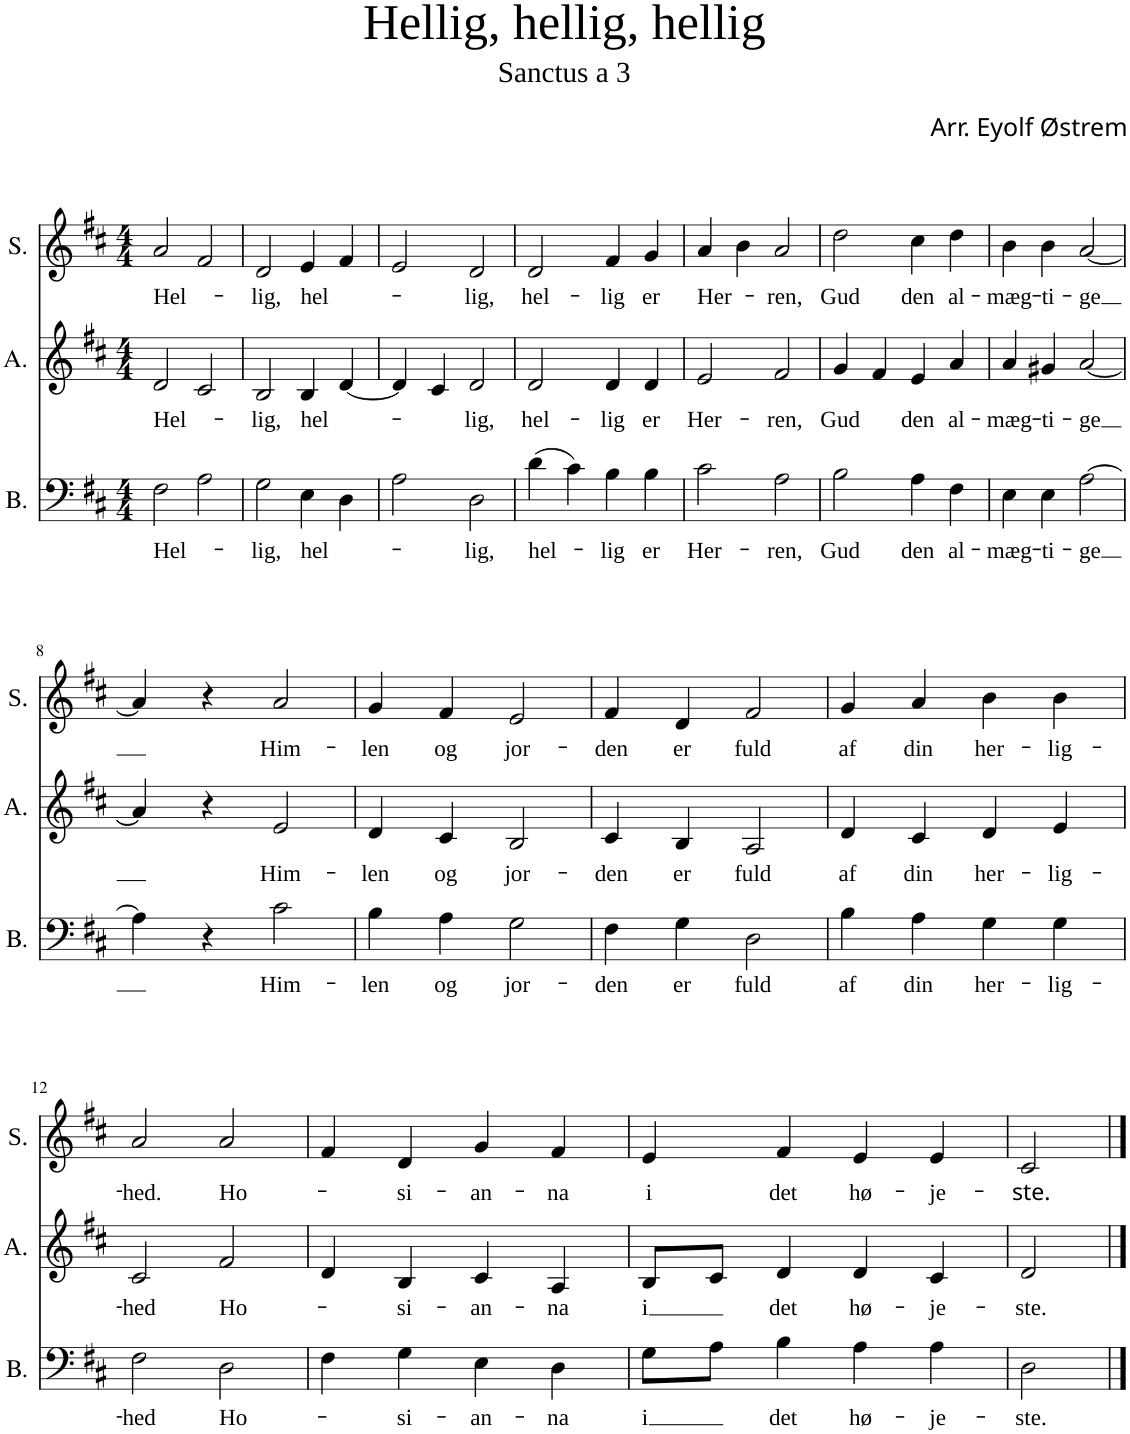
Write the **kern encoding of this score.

**kern	**text	**kern	**text	**kern	**text
*part3	*part3	*part2	*part2	*part1	*part1
*staff3	*staff3	*staff2	*staff2	*staff1	*staff1
*I"B.	*	*I"A.	*	*I"S.	*
*I'B.	*	*I'A.	*	*I'S.	*
*clefF4	*	*clefG2	*	*clefG2	*
*k[f#c#]	*	*k[f#c#]	*	*k[f#c#]	*
*M4/4	*	*M4/4	*	*M4/4	*
=1	=1	=1	=1	=1	=1
!	!LO:LY:b	!	!LO:LY:b	!	!LO:LY:b
2F#\	Hel-	2d/	Hel-	2a/	Hel-
2A\	.	2c#/	.	2f#/	.
=2	=2	=2	=2	=2	=2
!	!LO:LY:b	!	!LO:LY:b	!	!LO:LY:b
2G\	-lig,	2B/	-lig,	2d/	-lig,
!	!LO:LY:b	!	!LO:LY:b	!	!LO:LY:b
4E\	hel-	4B/	hel-	4e/	hel-
4D\	.	[4d/	.	4f#/	.
=3	=3	=3	=3	=3	=3
2A\	.	4d/]	.	2e/	.
.	.	4c#/	.	.	.
!	!LO:LY:b	!	!LO:LY:b	!	!LO:LY:b
2D\	-lig,	2d/	-lig,	2d/	-lig,
=4	=4	=4	=4	=4	=4
!	!LO:LY:b	!	!LO:LY:b	!	!LO:LY:b
(4d\	hel-	2d/	hel-	2d/	hel-
4c#\)	.	.	.	.	.
!	!LO:LY:b	!	!LO:LY:b	!	!LO:LY:b
4B\	-lig	4d/	-lig	4f#/	-lig
!	!LO:LY:b	!	!LO:LY:b	!	!LO:LY:b
4B\	er	4d/	er	4g/	er
=5	=5	=5	=5	=5	=5
!	!LO:LY:b	!	!LO:LY:b	!	!LO:LY:b
2c#\	Her-	2e/	Her-	4a/	Her-
.	.	.	.	4b\	.
!	!LO:LY:b	!	!LO:LY:b	!	!LO:LY:b
2A\	-ren,	2f#/	-ren,	2a/	-ren,
=6	=6	=6	=6	=6	=6
!	!LO:LY:b	!	!LO:LY:b	!	!LO:LY:b
2B\	Gud	4g/	Gud	2dd\	Gud
.	.	4f#/	.	.	.
!	!LO:LY:b	!	!LO:LY:b	!	!LO:LY:b
4A\	den	4e/	den	4cc#\	den
!	!LO:LY:b	!	!LO:LY:b	!	!LO:LY:b
4F#\	al-	4a/	al-	4dd\	al-
=7	=7	=7	=7	=7	=7
!	!LO:LY:b	!	!LO:LY:b	!	!LO:LY:b
4E\	-mæg-	4a/	-mæg-	4b\	-mæg-
!	!LO:LY:b	!	!LO:LY:b	!	!LO:LY:b
4E\	-ti-	4g#X/	-ti-	4b\	-ti-
!	!LO:LY:b	!	!LO:LY:b	!	!LO:LY:b
[2A\	-ge	[2a/	-ge	[2a/	-ge
!!LO:LB:g=z
=8	=8	=8	=8	=8	=8
4A\]	.	4a/]	.	4a/]	.
4r	.	4r	.	4r	.
!	!LO:LY:b	!	!LO:LY:b	!	!LO:LY:b
2c#\	Him-	2e/	Him-	2a/	Him-
=9	=9	=9	=9	=9	=9
!	!LO:LY:b	!	!LO:LY:b	!	!LO:LY:b
4B\	-len	4d/	-len	4g/	-len
!	!LO:LY:b	!	!LO:LY:b	!	!LO:LY:b
4A\	og	4c#/	og	4f#/	og
!	!LO:LY:b	!	!LO:LY:b	!	!LO:LY:b
2G\	jor-	2B/	jor-	2e/	jor-
=10	=10	=10	=10	=10	=10
!	!LO:LY:b	!	!LO:LY:b	!	!LO:LY:b
4F#\	-den	4c#/	-den	4f#/	-den
!	!LO:LY:b	!	!LO:LY:b	!	!LO:LY:b
4G\	er	4B/	er	4d/	er
!	!LO:LY:b	!	!LO:LY:b	!	!LO:LY:b
2D\	fuld	2A/	fuld	2f#/	fuld
=11	=11	=11	=11	=11	=11
!	!LO:LY:b	!	!LO:LY:b	!	!LO:LY:b
4B\	af	4d/	af	4g/	af
!	!LO:LY:b	!	!LO:LY:b	!	!LO:LY:b
4A\	din	4c#/	din	4a/	din
!	!LO:LY:b	!	!LO:LY:b	!	!LO:LY:b
4G\	her-	4d/	her-	4b\	her-
!	!LO:LY:b	!	!LO:LY:b	!	!LO:LY:b
4G\	-lig-	4e/	-lig-	4b\	-lig-
!!LO:LB:g=z
=12	=12	=12	=12	=12	=12
!	!LO:LY:b	!	!LO:LY:b	!	!LO:LY:b
2F#\	-hed	2c#/	-hed	2a/	-hed.
!	!LO:LY:b	!	!LO:LY:b	!	!LO:LY:b
2D\	Ho-	2f#/	Ho-	2a/	Ho-
=13	=13	=13	=13	=13	=13
4F#\	.	4d/	.	4f#/	.
!	!LO:LY:b	!	!LO:LY:b	!	!LO:LY:b
4G\	-si-	4B/	-si-	4d/	-si-
!	!LO:LY:b	!	!LO:LY:b	!	!LO:LY:b
4E\	-an-	4c#/	-an-	4g/	-an-
!	!LO:LY:b	!	!LO:LY:b	!	!LO:LY:b
4D\	-na	4A/	-na	4f#/	-na
=14	=14	=14	=14	=14	=14
!	!LO:LY:b	!	!LO:LY:b	!	!LO:LY:b
8G\L	i	8B/L	i	4e/	i
8A\J	.	8c#/J	.	.	.
!	!LO:LY:b	!	!LO:LY:b	!	!LO:LY:b
4B\	det	4d/	det	4f#/	det
!	!LO:LY:b	!	!LO:LY:b	!	!LO:LY:b
4A\	hø-	4d/	hø-	4e/	hø-
!	!LO:LY:b	!	!LO:LY:b	!	!LO:LY:b
4A\	-je-	4c#/	-je-	4e/	-je-
=15	=15	=15	=15	=15	=15
!	!LO:LY:b	!	!LO:LY:b	!	!LO:LY:b
2D\	-ste.	2d/	-ste.	2c#/	-ste.
==	==	==	==	==	==
*-	*-	*-	*-	*-	*-
